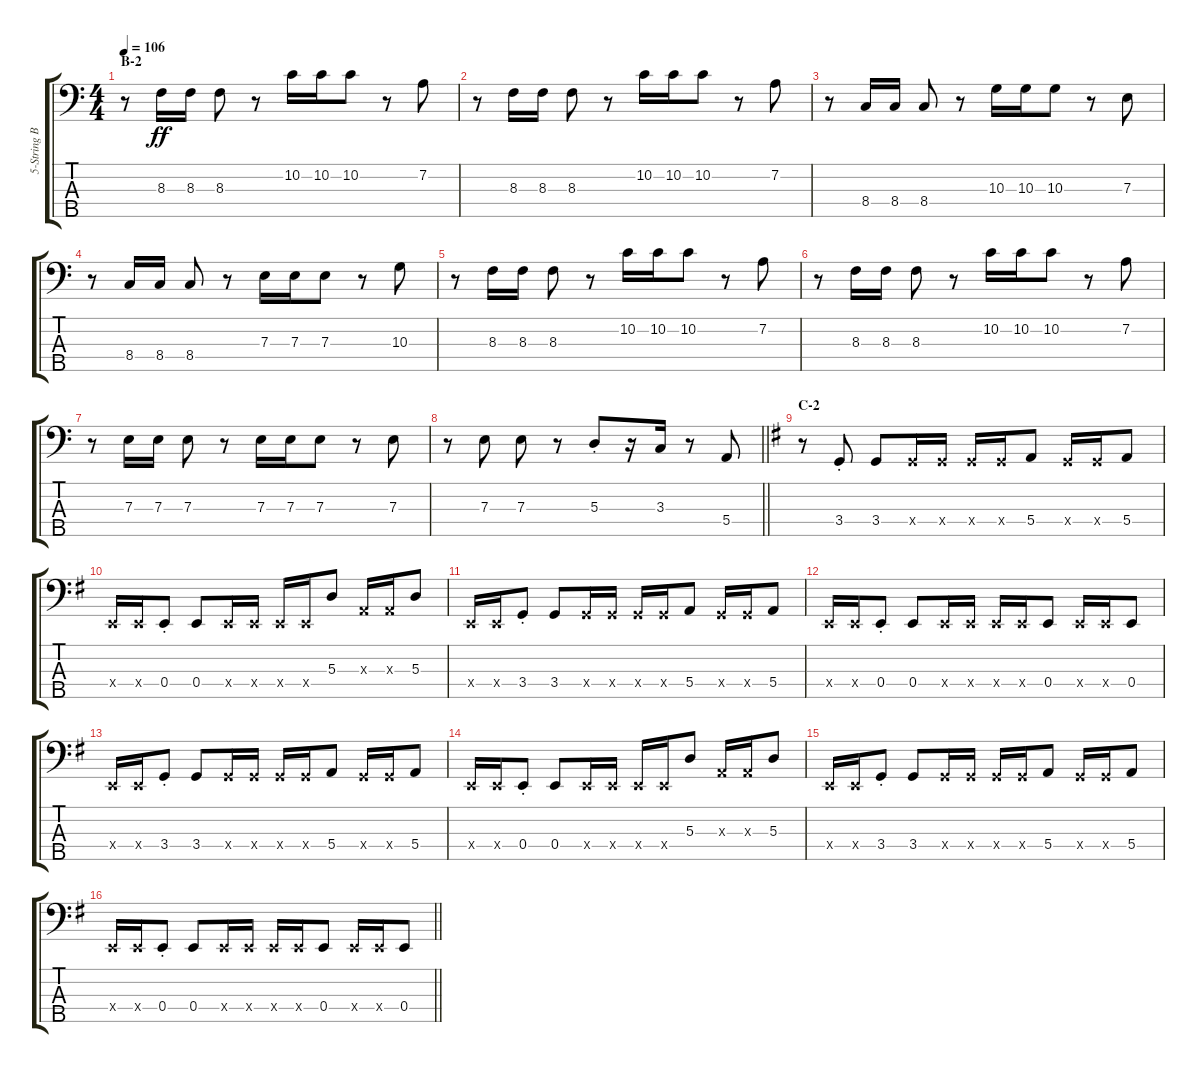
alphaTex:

\track ("5-String Bass" "5-String B") {instrument slapbass1}
\staff {score tabs}
\tuning (G2 D2 A1 E1 B0) {hide}
\ts (4 4)
\section ("" "B-2")
\tempo 106
\clef f4
\ks c
r.8{dy ff instrument electricbassfinger} 8.3.16 8.3.16 8.3.8 r.8 10.2.16 10.2.16 10.2.8 r.8 7.2.8 |
r.8 8.3.16 8.3.16 8.3.8 r.8 10.2.16 10.2.16 10.2.8 r.8 7.2.8 |
r.8 8.4.16 8.4.16 8.4.8 r.8 10.3.16 10.3.16 10.3.8 r.8 7.3.8 |
r.8 8.4.16 8.4.16 8.4.8 r.8 7.3.16 7.3.16 7.3.8 r.8 10.3.8 |
r.8 8.3.16 8.3.16 8.3.8 r.8 10.2.16 10.2.16 10.2.8 r.8 7.2.8 |
r.8 8.3.16 8.3.16 8.3.8 r.8 10.2.16 10.2.16 10.2.8 r.8 7.2.8 |
r.8 7.3.16 7.3.16 7.3.8 r.8 7.3.16 7.3.16 7.3.8 r.8 7.3.8 |
\barLineRight lightlight
r.8 7.3.8 7.3.8 r.8 5.3{st}.8 r.16 3.3.16 r.8 5.4.8 |
\section ("" "C-2")
\ks g
r.8 3.4{st}.8 3.4.8 3.4{x}.16 3.4{x}.16 3.4{x}.16 3.4{x}.16 5.4.8 3.4{x}.16 3.4{x}.16 5.4.8 |
0.4{x}.16 0.4{x}.16 0.4{st}.8 0.4.8 0.4{x}.16 0.4{x}.16 0.4{x}.16 0.4{x}.16 5.3.8 0.3{x}.16 0.3{x}.16 5.3.8 |
0.4{x}.16 0.4{x}.16 3.4{st}.8 3.4.8 3.4{x}.16 3.4{x}.16 3.4{x}.16 3.4{x}.16 5.4.8 3.4{x}.16 3.4{x}.16 5.4.8 |
0.4{x}.16 0.4{x}.16 0.4{st}.8 0.4.8 0.4{x}.16 0.4{x}.16 0.4{x}.16 0.4{x}.16 0.4.8 0.4{x}.16 0.4{x}.16 0.4.8 |
0.4{x}.16 0.4{x}.16 3.4{st}.8 3.4.8 3.4{x}.16 3.4{x}.16 3.4{x}.16 3.4{x}.16 5.4.8 3.4{x}.16 3.4{x}.16 5.4.8 |
0.4{x}.16 0.4{x}.16 0.4{st}.8 0.4.8 0.4{x}.16 0.4{x}.16 0.4{x}.16 0.4{x}.16 5.3.8 0.3{x}.16 0.3{x}.16 5.3.8 |
0.4{x}.16 0.4{x}.16 3.4{st}.8 3.4.8 3.4{x}.16 3.4{x}.16 3.4{x}.16 3.4{x}.16 5.4.8 3.4{x}.16 3.4{x}.16 5.4.8 |
\barLineRight lightlight
0.4{x}.16 0.4{x}.16 0.4{st}.8 0.4.8 0.4{x}.16 0.4{x}.16 0.4{x}.16 0.4{x}.16 0.4.8 0.4{x}.16 0.4{x}.16 0.4.8
